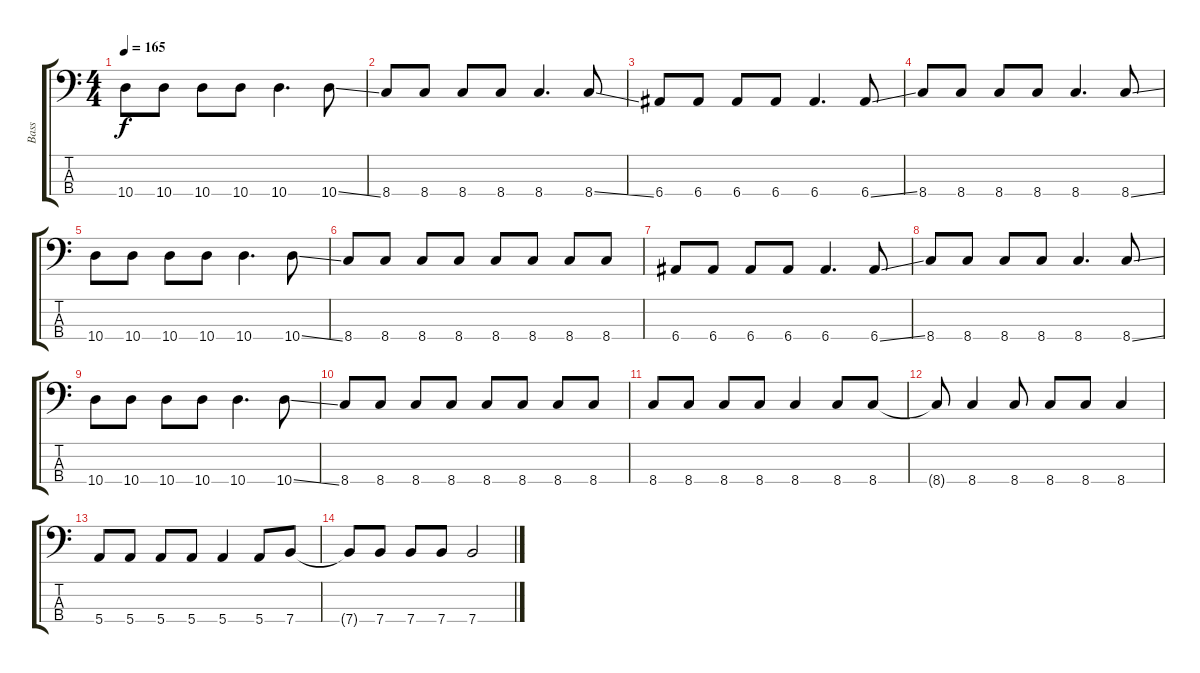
\track ("Bass" "Bass") {instrument electricbassfinger}
\staff {score tabs}
\tuning (G2 D2 A1 E1) {hide}
\ts (4 4)
\tempo 165
\clef f4
\ks c
10.4.8{dy f} 10.4.8 10.4.8 10.4.8 10.4.4{d} 10.4{ss}.8 |
8.4.8 8.4.8 8.4.8 8.4.8 8.4.4{d} 8.4{ss}.8 |
6.4.8 6.4.8 6.4.8 6.4.8 6.4.4{d} 6.4{ss}.8 |
8.4.8 8.4.8 8.4.8 8.4.8 8.4.4{d} 8.4{ss}.8 |
10.4.8 10.4.8 10.4.8 10.4.8 10.4.4{d} 10.4{ss}.8 |
8.4.8 8.4.8 8.4.8 8.4.8 8.4.8 8.4.8 8.4.8 8.4.8 |
6.4.8 6.4.8 6.4.8 6.4.8 6.4.4{d} 6.4{ss}.8 |
8.4.8 8.4.8 8.4.8 8.4.8 8.4.4{d} 8.4{ss}.8 |
10.4.8 10.4.8 10.4.8 10.4.8 10.4.4{d} 10.4{ss}.8 |
8.4.8 8.4.8 8.4.8 8.4.8 8.4.8 8.4.8 8.4.8 8.4.8 |
8.4.8 8.4.8 8.4.8 8.4.8 8.4.4 8.4.8 8.4.8 |
8.4{t}.8 8.4.4 8.4.8 8.4.8 8.4.8 8.4.4 |
5.4.8 5.4.8 5.4.8 5.4.8 5.4.4 5.4.8 7.4.8 |
7.4{t}.8 7.4.8 7.4.8 7.4.8 7.4.2
